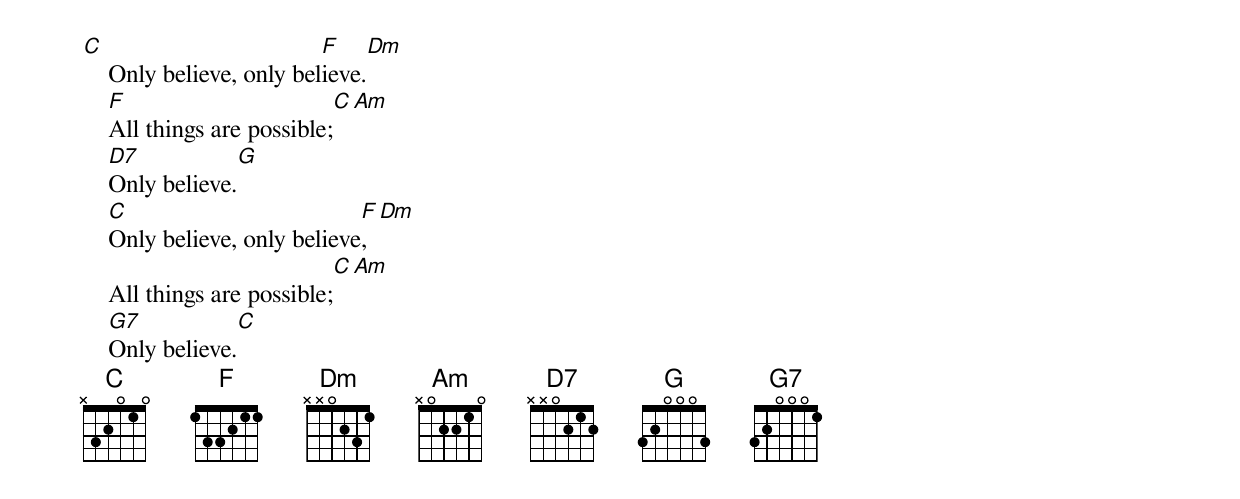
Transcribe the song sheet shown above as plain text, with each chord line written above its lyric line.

C                         F              Dm
    Only believe, only believe.
    F                            C         Am
    All things are possible;
    D7             G
    Only believe.
    C                         F              Dm
    Only believe, only believe,
                                  C        Am
    All things are possible;
    G7             C
    Only believe.
